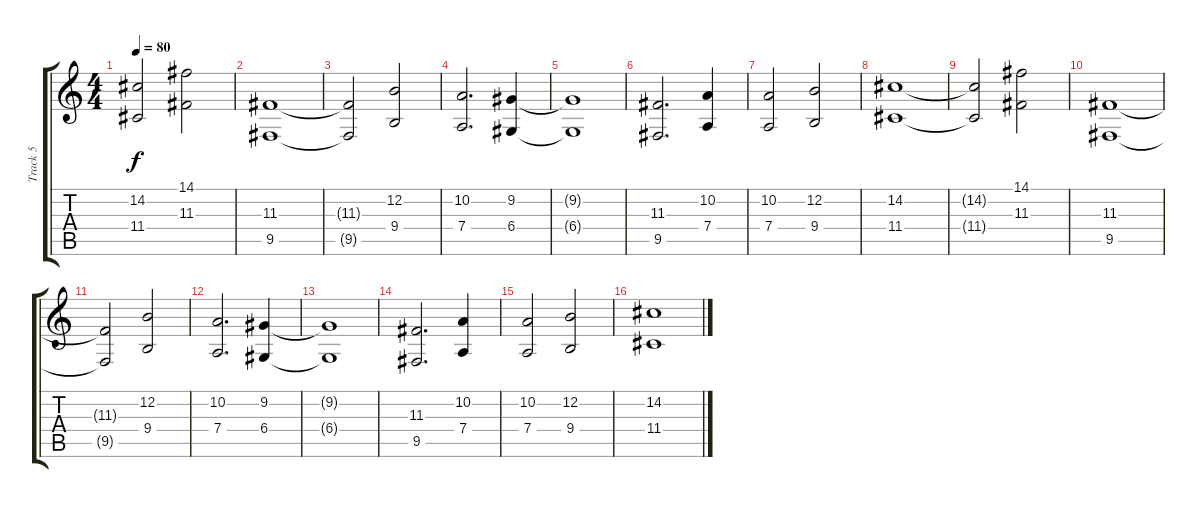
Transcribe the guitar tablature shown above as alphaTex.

\track ("Track 5" "Track 5") {instrument stringensemble1}
\staff {score tabs}
\tuning (E4 B3 G3 D3 A2 E2) {hide}
\ts (4 4)
\tempo 80
\clef g2
\ks c
(14.2{t} 11.4{t}).2{dy f} (14.1 11.3).2 |
(11.3 9.5).1 |
(11.3{t} 9.5{t}).2 (12.2 9.4).2 |
(10.2 7.4).2{d} (9.2 6.4).4 |
(9.2{t} 6.4{t}).1 |
(11.3 9.5).2{d} (10.2 7.4).4 |
(10.2 7.4).2 (12.2 9.4).2 |
(14.2 11.4).1 |
(14.2{t} 11.4{t}).2 (14.1 11.3).2 |
(11.3 9.5).1 |
(11.3{t} 9.5{t}).2 (12.2 9.4).2 |
(10.2 7.4).2{d} (9.2 6.4).4 |
(9.2{t} 6.4{t}).1 |
(11.3 9.5).2{d} (10.2 7.4).4 |
(10.2 7.4).2 (12.2 9.4).2 |
(14.2 11.4).1
